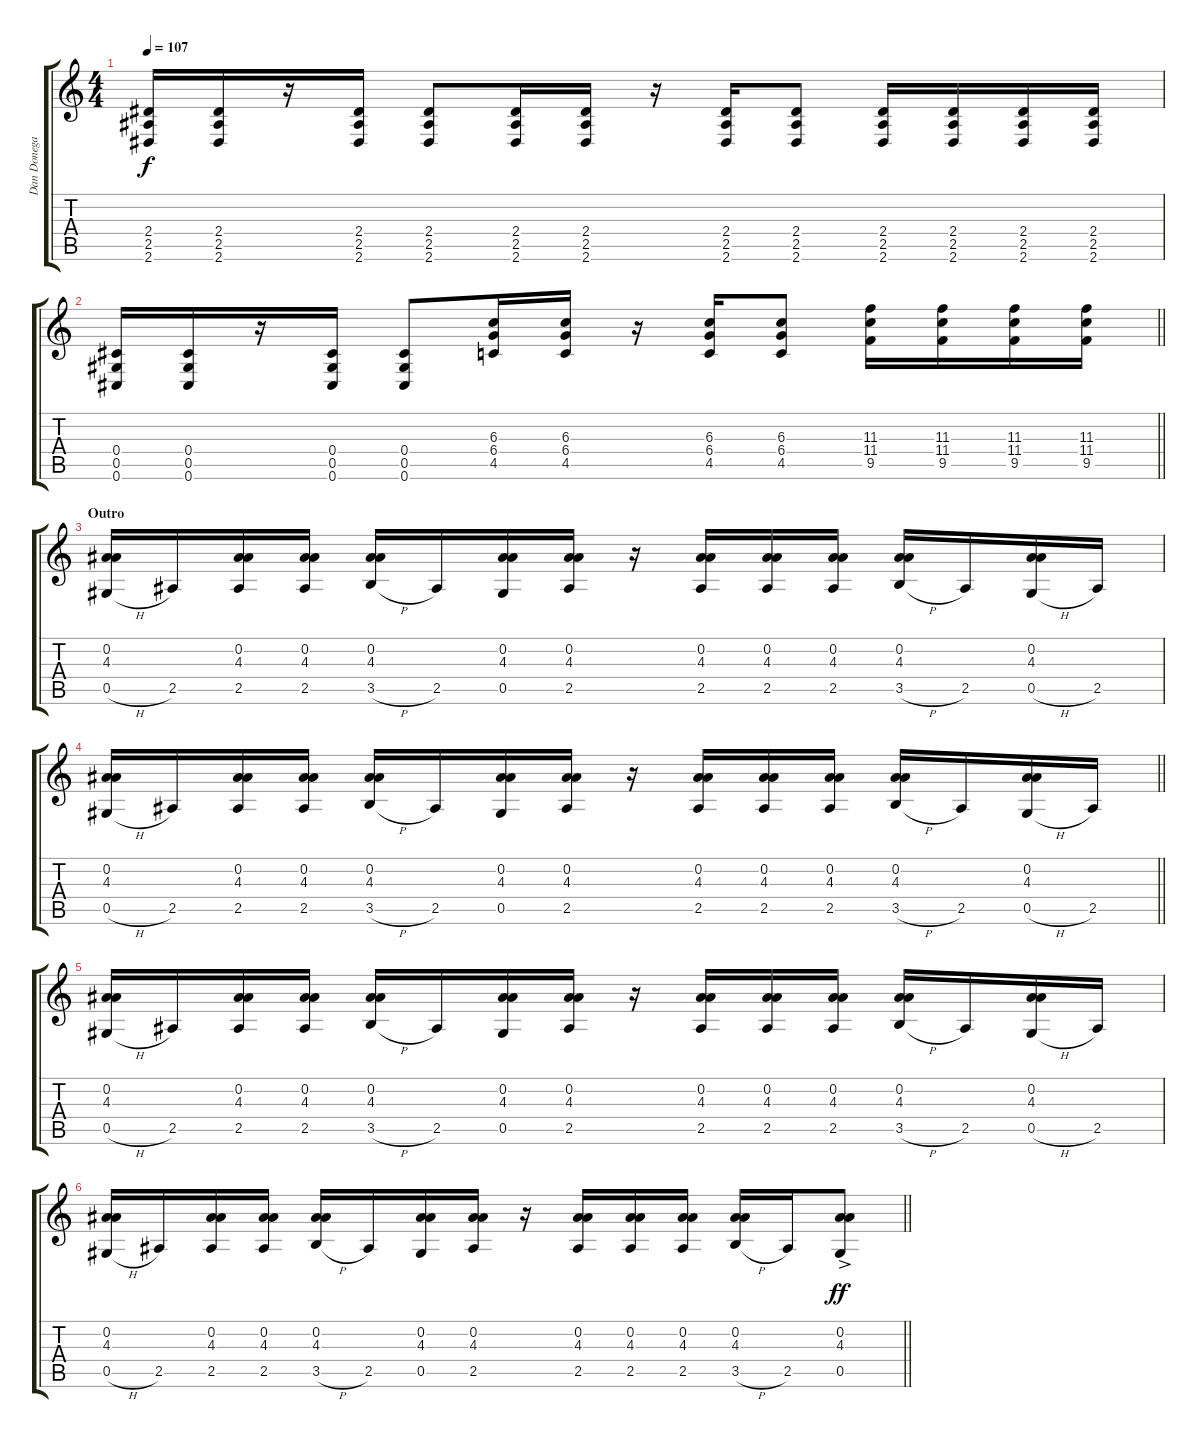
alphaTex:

\track ("Dan Donegan 2" "Dan Donega") {instrument distortionguitar}
\staff {score tabs}
\tuning (Eb4 Bb3 Gb3 Db3 Ab2 Db2) {hide}
\ts (4 4)
\tempo 107
\clef g2
\ks c
(2.4 2.5 2.6).16{dy f} (2.4 2.5 2.6).16 r.16 (2.4 2.5 2.6).16 (2.4 2.5 2.6).8 (2.4 2.5 2.6).16 (2.4 2.5 2.6).16 r.16 (2.4 2.5 2.6).16 (2.4 2.5 2.6).8 (2.4 2.5 2.6).16 (2.4 2.5 2.6).16 (2.4 2.5 2.6).16 (2.4 2.5 2.6).16 |
\barLineRight lightlight
(0.4 0.5 0.6).16 (0.4 0.5 0.6).16 r.16 (0.4 0.5 0.6).16 (0.4 0.5 0.6).8 (6.3 6.4 4.5).16 (6.3 6.4 4.5).16 r.16 (6.3 6.4 4.5).16 (6.3 6.4 4.5).8 (11.3 11.4 9.5).16 (11.3 11.4 9.5).16 (11.3 11.4 9.5).16 (11.3 11.4 9.5).16 |
\section ("" "Outro")
(0.2 4.3 0.5{h}).16 2.5.16 (0.2 4.3 2.5).16 (0.2 4.3 2.5).16 (0.2 4.3 3.5{h}).16 2.5.16 (0.2 4.3 0.5).16 (0.2 4.3 2.5).16 r.16 (0.2 4.3 2.5).16 (0.2 4.3 2.5).16 (0.2 4.3 2.5).16 (0.2 4.3 3.5{h}).16 2.5.16 (0.2 4.3 0.5{h}).16 2.5.16 |
\barLineRight lightlight
(0.2 4.3 0.5{h}).16 2.5.16 (0.2 4.3 2.5).16 (0.2 4.3 2.5).16 (0.2 4.3 3.5{h}).16 2.5.16 (0.2 4.3 0.5).16 (0.2 4.3 2.5).16 r.16 (0.2 4.3 2.5).16 (0.2 4.3 2.5).16 (0.2 4.3 2.5).16 (0.2 4.3 3.5{h}).16 2.5.16 (0.2 4.3 0.5{h}).16 2.5.16 |
(0.2 4.3 0.5{h}).16 2.5.16 (0.2 4.3 2.5).16 (0.2 4.3 2.5).16 (0.2 4.3 3.5{h}).16 2.5.16 (0.2 4.3 0.5).16 (0.2 4.3 2.5).16 r.16 (0.2 4.3 2.5).16 (0.2 4.3 2.5).16 (0.2 4.3 2.5).16 (0.2 4.3 3.5{h}).16 2.5.16 (0.2 4.3 0.5{h}).16 2.5.16 |
\barLineRight lightlight
(0.2 4.3 0.5{h}).16 2.5.16 (0.2 4.3 2.5).16 (0.2 4.3 2.5).16 (0.2 4.3 3.5{h}).16 2.5.16 (0.2 4.3 0.5).16 (0.2 4.3 2.5).16 r.16 (0.2 4.3 2.5).16 (0.2 4.3 2.5).16 (0.2 4.3 2.5).16 (0.2 4.3 3.5{h}).16 2.5.16 (0.2{ac} 4.3{ac} 0.5{ac}).8{dy ff}
